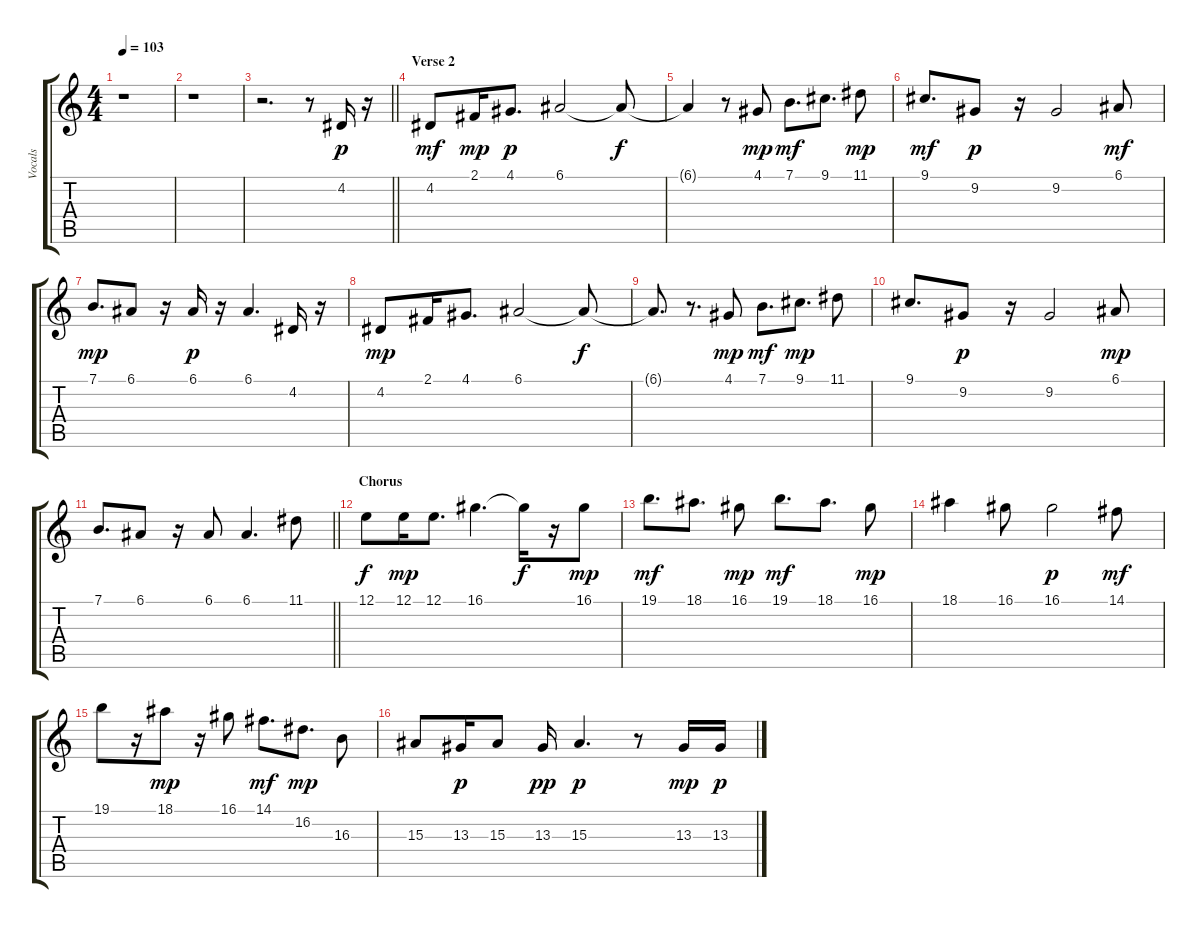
\track ("Vocals" "Vocals") {instrument panflute}
\staff {score tabs}
\tuning (E4 B3 G3 D3 A2 E2) {hide}
\ts (4 4)
\tempo 103
\clef g2
\ks c
r.1{dy mp} |
r.1 |
\barLineRight lightlight
r.2{d} r.8 4.2.16{dy p} r.16 |
\section ("" "Verse 2")
4.2.8{dy mf} 2.1.16{dy mp} 4.1.8{d dy p} 6.1.2 6.1{t}.8{dy f} |
6.1{t}.4 r.8 4.1.8{dy mp} 7.1.8{d dy mf} 9.1.8{d} 11.1.8{dy mp} |
9.1.8{d dy mf} 9.2.8{dy p} r.16 9.2.2 6.1.8{dy mf} |
7.1.8{d dy mp} 6.1.8 r.16 6.1.16{dy p} r.16 6.1.4{d} 4.2.16 r.16 |
4.2.8{dy mp} 2.1.16 4.1.8{d} 6.1.2 6.1{t}.8{dy f} |
6.1{t}.8{d} r.8{d} 4.1.8{dy mp} 7.1.8{d dy mf} 9.1.8{d dy mp} 11.1.8 |
9.1.8{d} 9.2.8{dy p} r.16 9.2.2 6.1.8{dy mp} |
\barLineRight lightlight
7.1.8{d} 6.1.8 r.16 6.1.8 6.1.4{d} 11.1.8 |
\section ("" "Chorus")
12.1.8{dy f} 12.1.16{dy mp} 12.1.8{d} 16.1.4{d} 16.1{t}.16{dy f} r.16 16.1.8{dy mp} |
19.1.8{d dy mf} 18.1.8{d} 16.1.8{dy mp} 19.1.8{d dy mf} 18.1.8{d} 16.1.8{dy mp} |
18.1.4 16.1.8 16.1.2{dy p} 14.1.8{dy mf} |
19.1.8 r.16 18.1.8{dy mp} r.16 16.1.8 14.1.8{d dy mf} 16.2.8{d dy mp} 16.3.8 |
15.3.8 13.3.16{dy p} 15.3.8 13.3.16{dy pp} 15.3.4{d dy p} r.8 13.3.16{dy mp} 13.3.16{dy p}
